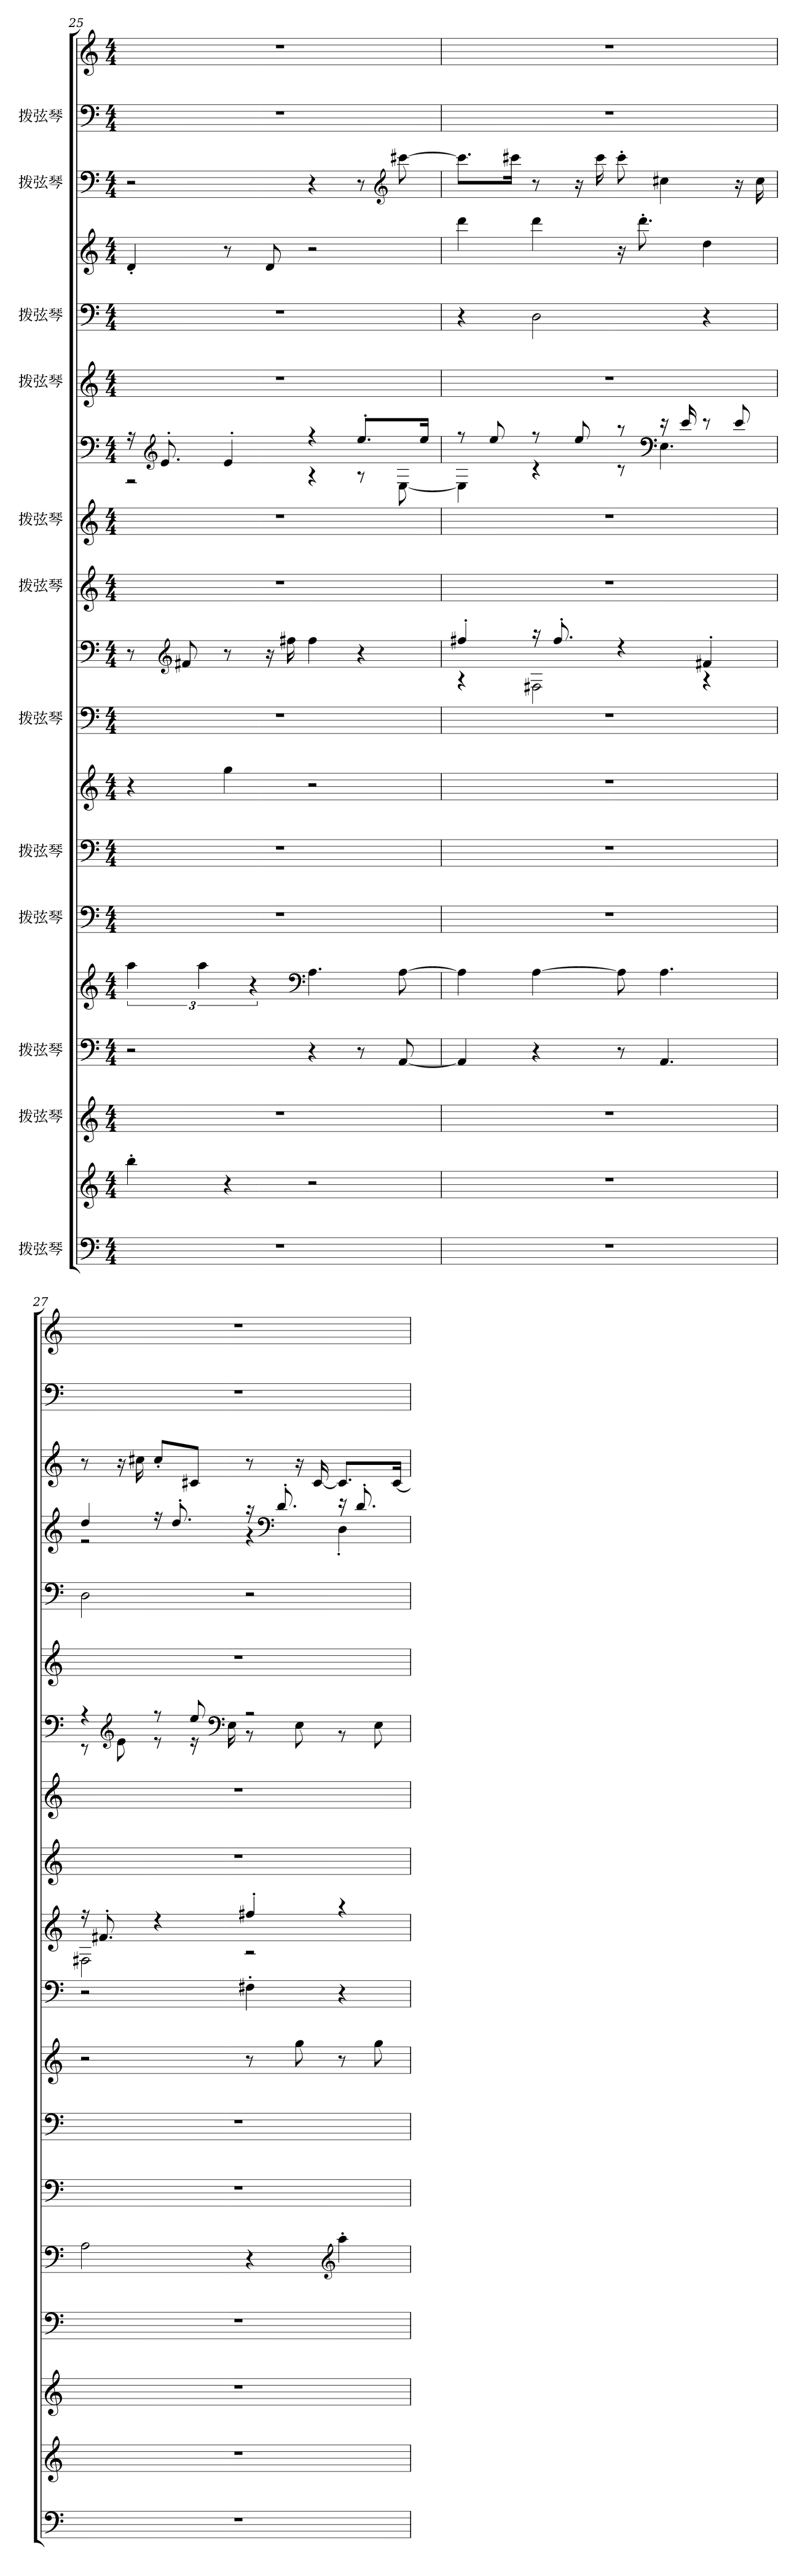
**kern	**kern	**kern	**kern	**kern	**kern	**kern	**kern	**kern	**kern	**kern	**kern	**kern	**kern	**kern	**kern	**kern	**kern	**kern
*part12	*part12	*part11	*part10	*part10	*part9	*part8	*part8	*part7	*part7	*part6	*part5	*part5	*part4	*part3	*part3	*part2	*part1	*part1
*staff19	*staff18	*staff17	*staff16	*staff15	*staff14	*staff13	*staff12	*staff11	*staff10	*staff9	*staff8	*staff7	*staff6	*staff5	*staff4	*staff3	*staff2	*staff1
*I"拨弦琴	*	*I"拨弦琴	*I"拨弦琴	*	*I"拨弦琴	*I"拨弦琴	*	*I"拨弦琴	*	*I"拨弦琴	*I"拨弦琴	*	*I"拨弦琴	*I"拨弦琴	*	*I"拨弦琴	*I"拨弦琴	*
*clefF4	*clefG2	*clefG2	*clefF4	*clefG2	*clefF4	*clefF4	*clefG2	*clefF4	*clefF4	*clefG2	*clefG2	*clefF4	*clefG2	*clefF4	*clefG2	*clefF4	*clefF4	*clefG2
*k[]	*k[]	*k[]	*k[]	*k[]	*k[]	*k[]	*k[]	*k[]	*k[]	*k[]	*k[]	*k[]	*k[]	*k[]	*k[]	*k[]	*k[]	*k[]
*M4/4	*M4/4	*M4/4	*M4/4	*M4/4	*M4/4	*M4/4	*M4/4	*M4/4	*M4/4	*M4/4	*M4/4	*M4/4	*M4/4	*M4/4	*M4/4	*M4/4	*M4/4	*M4/4
=25	=25	=25	=25	=25	=25	=25	=25	=25	=25	=25	=25	=25	=25	=25	=25	=25	=25	=25
*	*	*	*	*	*	*	*	*	*	*	*	*^	*	*	*	*	*	*
1r	4bb'\	1r	2r	6aa\	1r	1r	4r	1r	8r	1r	1r	16r	2r	1r	1r	4d'/	2r	1r	1r
*	*	*	*	*	*	*	*	*	*	*	*	*clefG2	*	*	*	*	*	*	*
.	.	.	.	.	.	.	.	.	.	.	.	8.e'/	.	.	.	.	.	.	.
*	*	*	*	*	*	*	*	*	*clefG2	*	*	*	*	*	*	*	*	*	*
.	.	.	.	.	.	.	.	.	8f#X/	.	.	.	.	.	.	.	.	.	.
.	.	.	.	6aa\	.	.	.	.	.	.	.	.	.	.	.	.	.	.	.
.	4r	.	.	.	.	.	4gg\	.	8r	.	.	4e'/	.	.	.	8r	.	.	.
.	.	.	.	6r	.	.	.	.	.	.	.	.	.	.	.	.	.	.	.
.	.	.	.	.	.	.	.	.	16r	.	.	.	.	.	.	8d/	.	.	.
.	.	.	.	.	.	.	.	.	16ff#X\	.	.	.	.	.	.	.	.	.	.
*	*	*	*	*clefF4	*	*	*	*	*	*	*	*	*	*	*	*	*	*	*
.	2r	.	4r	4.A\	.	.	2r	.	4ff#\	.	.	4r	4r	.	.	2r	4r	.	.
.	.	.	8r	.	.	.	.	.	4r	.	.	8.ee'/L	8r	.	.	.	8r	.	.
*	*	*	*	*	*	*	*	*	*	*	*	*	*	*	*	*	*clefG2	*	*
.	.	.	[8AA/	[8A\	.	.	.	.	.	.	.	.	[8E\	.	.	.	[8ccc#X\	.	.
.	.	.	.	.	.	.	.	.	.	.	.	16ee/Jk	.	.	.	.	.	.	.
!!LO:PB:g=z
=26	=26	=26	=26	=26	=26	=26	=26	=26	=26	=26	=26	=26	=26	=26	=26	=26	=26	=26	=26
*	*	*	*	*	*	*	*	*	*^	*	*	*	*	*	*	*	*	*	*
1r	1r	1r	4AA/]	4A\]	1r	1r	1r	1r	4ff#X'/	4r	1r	1r	8r	4E\]	1r	4r	4ddd\	8.ccc#\L]	1r	1r
.	.	.	.	.	.	.	.	.	.	.	.	.	8ee/	.	.	.	.	.	.	.
.	.	.	.	.	.	.	.	.	.	.	.	.	.	.	.	.	.	16ccc#X\Jk	.	.
.	.	.	4r	[4A\	.	.	.	.	16r	2F#X\	.	.	8r	4r	.	2D\	4ddd\	8r	.	.
.	.	.	.	.	.	.	.	.	8.ff#'/	.	.	.	.	.	.	.	.	.	.	.
.	.	.	.	.	.	.	.	.	.	.	.	.	8ee/	.	.	.	.	16r	.	.
.	.	.	.	.	.	.	.	.	.	.	.	.	.	.	.	.	.	16ccc#\	.	.
.	.	.	8r	8A\]	.	.	.	.	4r	.	.	.	8r	8r	.	.	16r	8ccc#'\	.	.
.	.	.	.	.	.	.	.	.	.	.	.	.	.	.	.	.	8.ddd'\	.	.	.
*	*	*	*	*	*	*	*	*	*	*	*	*	*clefF4	*	*	*	*	*	*	*
.	.	.	4.AA/	4.A\	.	.	.	.	.	.	.	.	16r	4.E\	.	.	.	4cc#X\	.	.
.	.	.	.	.	.	.	.	.	.	.	.	.	16e/	.	.	.	.	.	.	.
.	.	.	.	.	.	.	.	.	4f#X'/	4r	.	.	8r	.	.	4r	4dd\	.	.	.
.	.	.	.	.	.	.	.	.	.	.	.	.	8e/	.	.	.	.	16r	.	.
.	.	.	.	.	.	.	.	.	.	.	.	.	.	.	.	.	.	16cc#\	.	.
=27	=27	=27	=27	=27	=27	=27	=27	=27	=27	=27	=27	=27	=27	=27	=27	=27	=27	=27	=27	=27
*	*	*	*	*	*	*	*	*	*	*	*	*	*	*	*	*	*^	*	*	*
1r	1r	1r	1r	2A\	1r	1r	2r	2r	16r	2F#X\	1r	1r	4r	8r	1r	2D\	4dd/	2r	8r	1r	1r
.	.	.	.	.	.	.	.	.	8.f#X'/	.	.	.	.	.	.	.	.	.	.	.	.
*	*	*	*	*	*	*	*	*	*	*	*	*	*clefG2	*	*	*	*	*	*	*	*
.	.	.	.	.	.	.	.	.	.	.	.	.	.	8e\	.	.	.	.	16r	.	.
.	.	.	.	.	.	.	.	.	.	.	.	.	.	.	.	.	.	.	16cc#X\	.	.
.	.	.	.	.	.	.	.	.	4r	.	.	.	8r	8r	.	.	16r	.	8cc#'/L	.	.
.	.	.	.	.	.	.	.	.	.	.	.	.	.	.	.	.	8.dd'/	.	.	.	.
.	.	.	.	.	.	.	.	.	.	.	.	.	8ee/	16r	.	.	.	.	8c#X/J	.	.
*	*	*	*	*	*	*	*	*	*	*	*	*	*clefF4	*	*	*	*	*	*	*	*
.	.	.	.	.	.	.	.	.	.	.	.	.	.	16E\	.	.	.	.	.	.	.
.	.	.	.	4r	.	.	8r	4F#X'\	4ff#X'/	2r	.	.	2r	8r	.	2r	16r	4r	8r	.	.
*	*	*	*	*	*	*	*	*	*	*	*	*	*	*	*	*	*clefF4	*	*	*	*
.	.	.	.	.	.	.	.	.	.	.	.	.	.	.	.	.	8.d'/	.	.	.	.
.	.	.	.	.	.	.	8gg\	.	.	.	.	.	.	8E\	.	.	.	.	16r	.	.
.	.	.	.	.	.	.	.	.	.	.	.	.	.	.	.	.	.	.	[16c#/	.	.
*	*	*	*	*clefG2	*	*	*	*	*	*	*	*	*	*	*	*	*	*	*	*	*
.	.	.	.	4aa'\	.	.	8r	4r	4r	.	.	.	.	8r	.	.	16r	4D'\	8.c#/L]	.	.
.	.	.	.	.	.	.	.	.	.	.	.	.	.	.	.	.	8.d'/	.	.	.	.
.	.	.	.	.	.	.	8gg\	.	.	.	.	.	.	8E\	.	.	.	.	.	.	.
.	.	.	.	.	.	.	.	.	.	.	.	.	.	.	.	.	.	.	[16c#/Jk	.	.
*	*	*	*	*	*	*	*	*	*v	*v	*	*	*v	*v	*	*	*v	*v	*	*	*
=	=	=	=	=	=	=	=	=	=	=	=	=	=	=	=	=	=	=
*-	*-	*-	*-	*-	*-	*-	*-	*-	*-	*-	*-	*-	*-	*-	*-	*-	*-	*-
